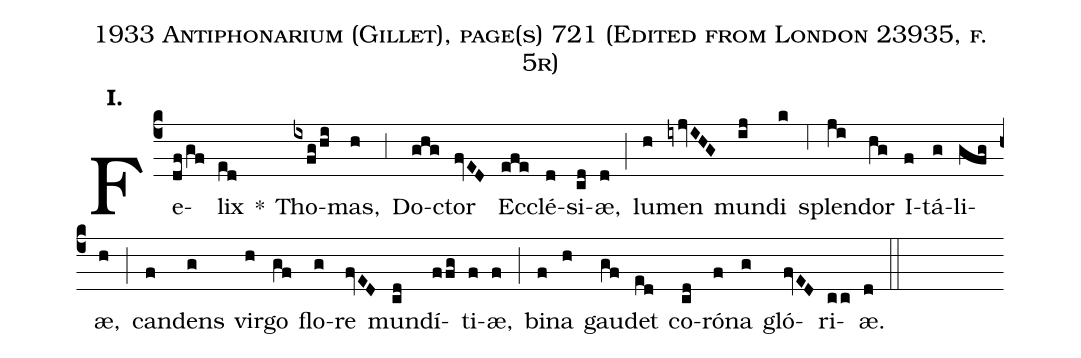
commentary:Felix Thomas;
mode:I.;
office-part:Antiphon;
name:1933 Antiphonarium (Gillet), page(s) 721 (Edited from London 23935, f. 5r);
%%
(c4) Fe(df/gf)lix(ed) *() Tho(ixfg/hi)mas,(h) (,3) Do(ghg)ctor(fvED) Ec(efe)clé(d)si(cd)æ,(d) (;) lu(h)men(iyjvIHG) mun(ij)di(k) (;6) splen(ji)dor(hg) I(f)tá(g)li(gfg)æ,(h) (;) can(f)dens(g) vir(h)go(gf) flo(g)re(fvED) mun(cd)dí(ffg)ti(f)æ,(f) (;) bi(f)na(h) gau(gf)det(ed) co(cd)ró(f)na(g) gló(fvED)ri(cc)æ.(d) (::)
